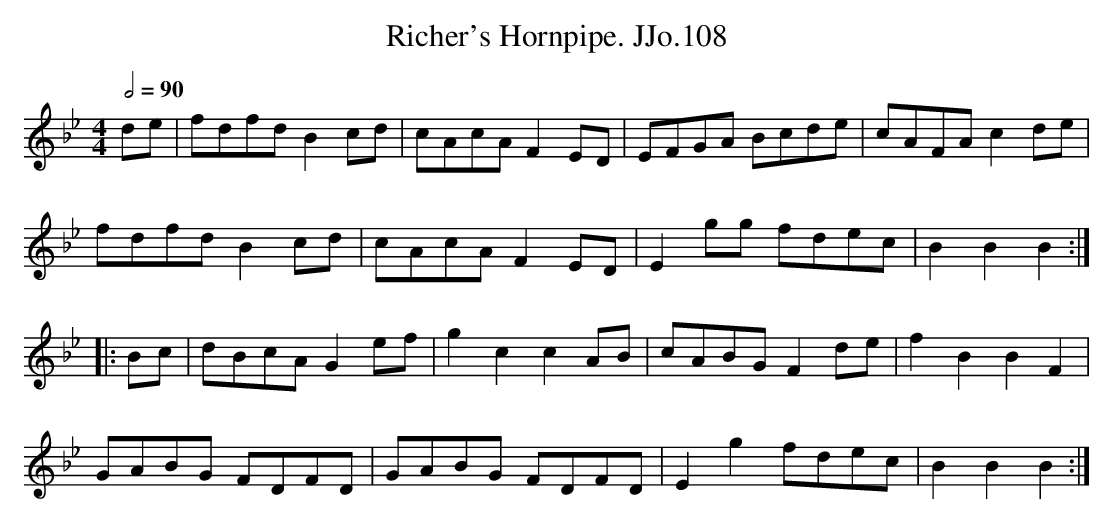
X:1
T:Richer's Hornpipe. JJo.108
M:4/4
L:1/8
Q:1/2=90
K:Bb
de|fdfdB2cd|cAcAF2 ED|EFGA Bcde|cAFA c2de|
fdfdB2cd|cAcAF2 ED|E2gg fdec|B2B2B2:|
|:Bc|dBcAG2 ef|g2c2c2 AB|cABG F2 de|f2B2B2F2|
GABG FDFD|GABG FDFD|E2g2fdec|B2B2B2:|
